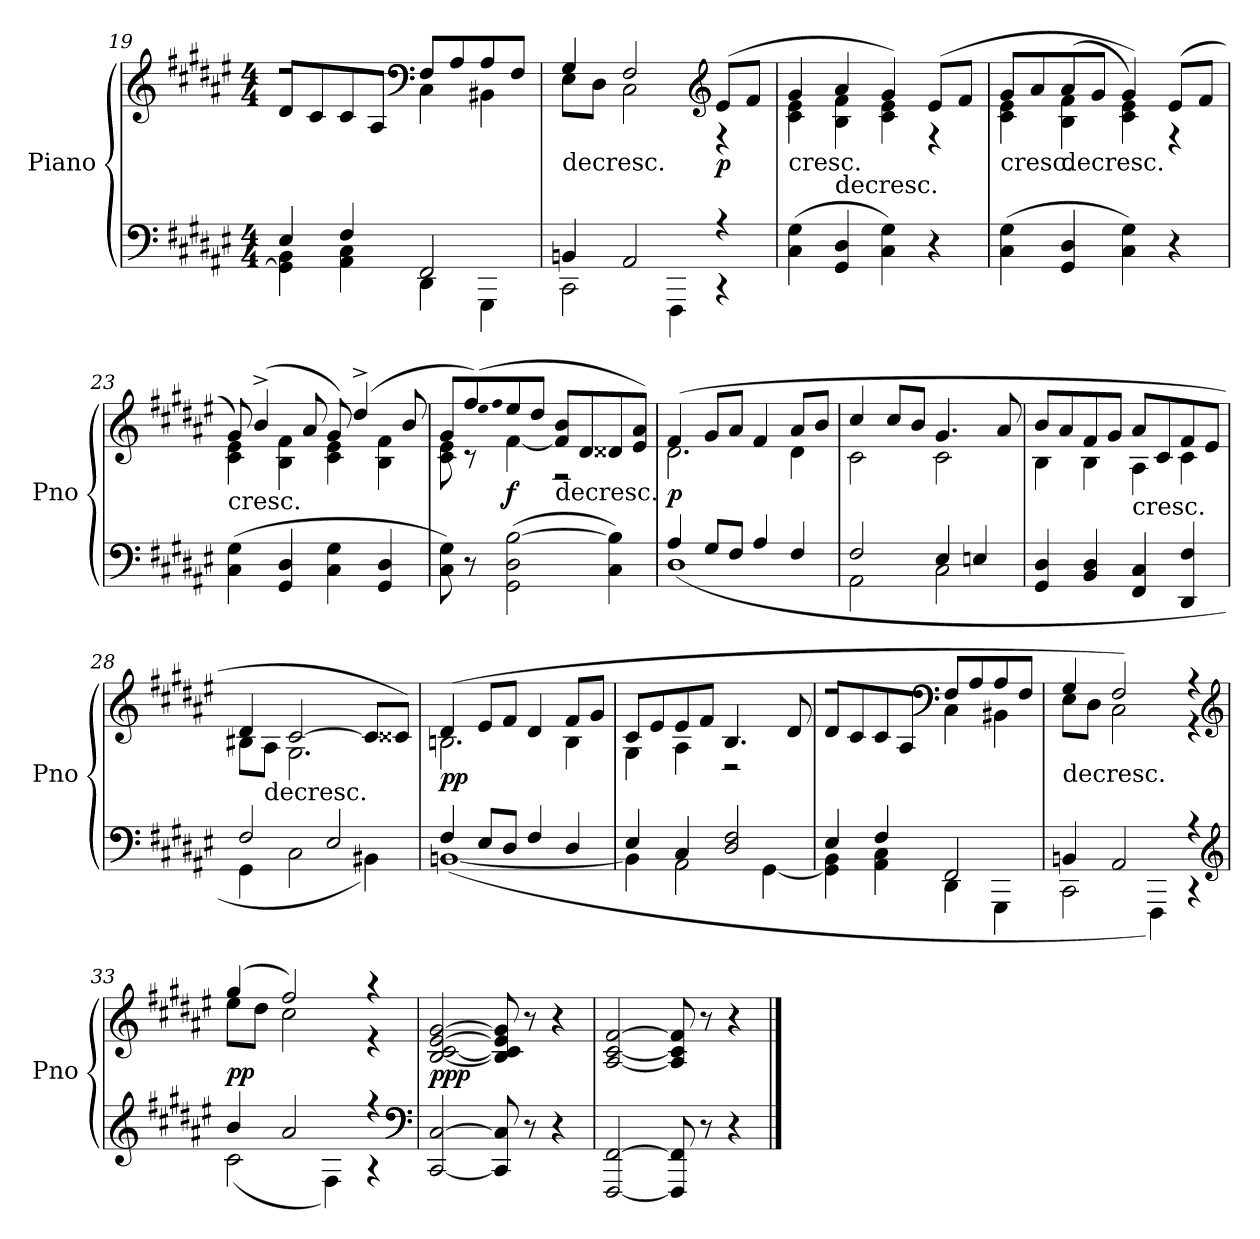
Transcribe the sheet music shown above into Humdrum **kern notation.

**kern	**kern	**dynam
*part1	*part1	*part1
*staff2	*staff1	*staff1/2
*I"Piano	*	*
*I'Pno	*	*
*clefF4	*clefG2	*
*k[f#c#g#d#a#e#]	*k[f#c#g#d#a#e#]	*
*F#:	*F#:	*
*M4/4	*M4/4	*
=19	=19	=19
*^	*^	*
4E#/	4GG#]\ 4BB\	2r	8d#/L	.
.	.	.	8c#/	.
4F#/	4AA#\ 4C#\	.	8c#/	.
.	.	.	8A#/J	.
*	*	*clefF4	*	*
2FF#/	4DD#\	8F#/L	4C#\	.
.	.	8A#/	.	.
.	4GGG#\	8A#/	4BB#X\	.
.	.	8F#/J	.	.
=20	=20	=20	=20	=20
!	!	!LO:TX:c:t=decresc.	!	!
4BBn/	2CC#\	4G#/	8E#\L	.
.	.	.	8D#\J	.
2AA#/	.	2F#/	2C#\	.
.	4FFF#\	.	.	.
*	*	*clefG2	*	*
4r	4r	(8e#/L	4r	p
.	.	8f#/J	.	.
*v	*v	*	*	*
=21	=21	=21	=21
!	!LO:TX:c:t=cresc.	!	!
(4C#\ 4G#\	4g#/	4c#\ 4e#\	.
!	!LO:TX:c:t=decresc.	!	!
4GG#/ 4D#/	4a#/	4B\ 4f#\	.
4C#\ 4G#\)	4g#/)	4c#\ 4e#\	.
4r	(8e#/L	4r	.
.	8f#/J	.	.
=22	=22	=22	=22
!	!LO:TX:c:t=cresc.	!	!
(4C#\ 4G#\	8g#/L	4c#\ 4e#\	.
.	8a#/	.	.
!	!LO:TX:c:t=decresc.	!	!
4GG#/ 4D#/	(8a#/	4B\ 4f#\	.
.	8g#/J	.	.
4C#\ 4G#\)	4g#/))	4c#\ 4e#\	.
4r	(8e#/L	4r	.
.	8f#/J	.	.
=23	=23	=23	=23
!	!LO:TX:c:t=cresc.	!	!
(4C#\ 4G#\	8g#/)	4c#\ 4e#\	.
.	(4b^/	.	.
4GG#/ 4D#/	.	4B\ 4f#\	.
.	8a#/	.	.
4C#\ 4G#\	8g#/)	4c#\ 4e#\	.
.	(4dd#^/	.	.
4GG#/ 4D#/	.	4B\ 4f#\	.
.	8b/	.	.
=24	=24	=24	=24
8C#\ 8G#\)	8g#/L	8c#\ 8e#\	.
8r	(8ff#/)	8r	.
.	qee#	.	.
.	qff#	.	.
(2GG#\ 2D#\ [2B\	8ee#/	[4f#\	f
.	8dd#/J	.	.
!	!LO:TX:c:t=decresc.	!	!
.	8f#]/ 8b/L	2r	.
.	8d#/	.	.
4C#\ 4B]\)	8d##X/	.	.
.	8e#/ 8a#/J)	.	.
=25	=25	=25	=25
*^	*	*	*
4A#/	(1D#	(4f#/	2.d#\	p
8G#/L	.	8g#/L	.	.
8F#/J	.	8a#/J	.	.
4A#/	.	4f#/	.	.
4F#/	.	8a#/L	4d#\	.
.	.	8b/J	.	.
=26	=26	=26	=26	=26
2F#/	2AA#\	4cc#/	2c#\	.
.	.	8cc#/L	.	.
.	.	8b/J	.	.
4E#/	2C#\	4.g#/	2c#\	.
4En/	.	.	.	.
.	.	8a#/	.	.
*v	*v	*	*	*
=27	=27	=27	=27
4GG#/ 4D#/	8b/L	4B\	.
.	8a#/	.	.
4BB/ 4D#/	8f#/	4B\	.
.	8g#/J	.	.
!	!LO:TX:c:t=cresc.	!	!
4FF#/ 4C#/	8a#/L	4A#\	.
.	8c#/	.	.
4DD#/ 4F#/	8f#/	4c#\	.
.	8e#/J	.	.
=28	=28	=28	=28
*^	*	*	*
2F#/	4GG#\	4d#/	8B#X\L	.
!	!	!	!LO:TX:c:t=decresc.	!
.	.	.	8A#\J	.
.	2C#\	[2c#/	2.G#\	.
2E#/	.	.	.	.
.	4BB#X\)	8c#/L]	.	.
.	.	8c##X/J)	.	.
=29	=29	=29	=29	=29
4F#/	([1BBn	(4d#/	2.Bn\	pp
8E#/L	.	8e#/L	.	.
8D#/J	.	8f#/J	.	.
4F#/	.	4d#/	.	.
4D#/	.	8f#/L	4B\	.
.	.	8g#/J	.	.
=30	=30	=30	=30	=30
4E#/	4BB\]	8c#/L	4G#\	.
.	.	8e#/	.	.
4C#/	2AA#\	8e#/	4A#\	.
.	.	8f#/J	.	.
2D#/ 2F#/	.	4.B/	2r	.
.	[4GG#\	.	.	.
.	.	8d#/	.	.
=31	=31	=31	=31	=31
4E#/	4GG#]\ 4BB\	2r	8d#/L	.
.	.	.	8c#/	.
4F#/	4AA#\ 4C#\	.	8c#/	.
.	.	.	8A#/J	.
*	*	*clefF4	*	*
2FF#/	4DD#\	8F#/L	4C#\	.
.	.	8A#/	.	.
.	4GGG#\	8A#/	4BB#X\	.
.	.	8F#/J	.	.
=32	=32	=32	=32	=32
!	!	!LO:TX:c:t=decresc.	!	!
4BBn/	2CC#\	4G#/	8E#\L	.
.	.	.	8D#\J	.
2AA#/	.	2F#/)	2C#\	.
.	4FFF#\)	.	.	.
4r	4r	4r	4r	.
*clefG2	*	*clefG2	*	*
=33	=33	=33	=33	=33
4b/	(2c#\	(4gg#/	8ee#\L	pp
.	.	.	8dd#\J	.
2a#/	.	2ff#/)	2cc#\	.
.	4F#\)	.	.	.
4r	4r	4r	4r	.
*v	*v	*	*	*
*	*v	*v	*
*clefF4	*	*
=34	=34	=34
[2CC#/ [2C#/	[2B/ [2c#/ [2e#/ [2g#/	ppp
8CC#]/ 8C#]/	8B]/ 8c#]/ 8e#]/ 8g#]/	.
8r	8r	.
4r	4r	.
=35	=35	=35
[2FFF#/ [2FF#/	[2A#/ [2c#/ [2f#/	.
8FFF#]/ 8FF#]/	8A#]/ 8c#]/ 8f#]/	.
8r	8r	.
4r	4r	.
==	==	==
*-	*-	*-
